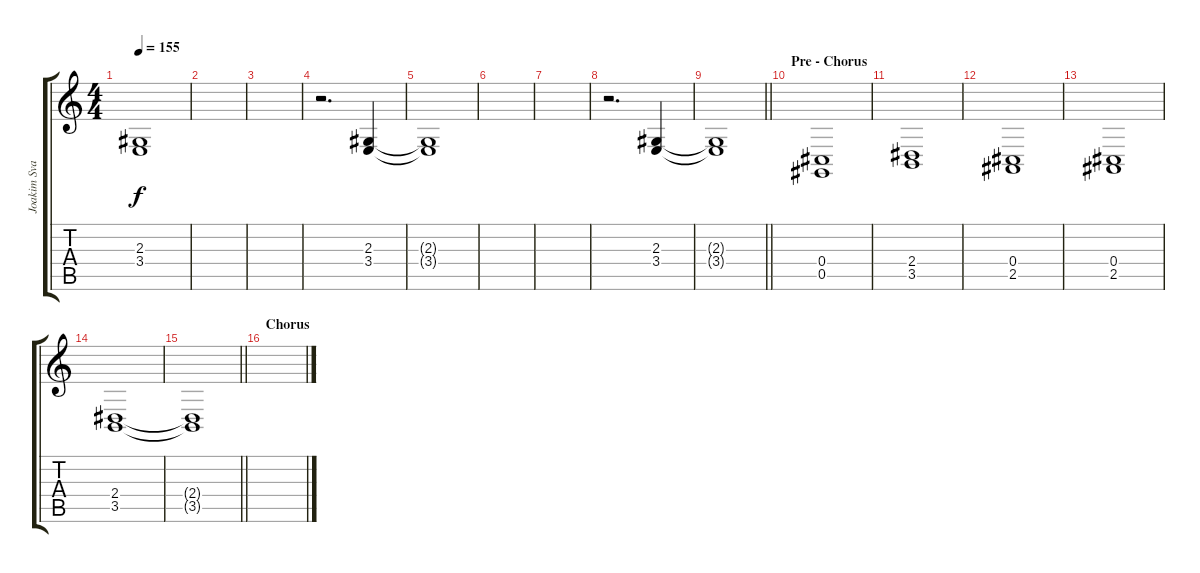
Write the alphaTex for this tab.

\track ("Joakim Svalberg" "Joakim Sva") {instrument choiraahs}
\staff {score tabs}
\tuning (Eb4 Bb3 Gb3 Db3 Ab2 Eb2) {hide}
\ts (4 4)
\tempo 155
\clef g2
\ks c
(2.3{t} 3.4{t}).1{dy f} |
|
|
r.2{d} (2.3 3.4).4 |
(2.3{t} 3.4{t}).1 |
|
|
r.2{d} (2.3 3.4).4 |
\barLineRight lightlight
(2.3{t} 3.4{t}).1 |
\section ("" "Pre - Chorus")
(0.4 0.5).1 |
(2.4 3.5).1 |
(0.4 2.5).1 |
(0.4 2.5).1 |
(2.4 3.5).1 |
\barLineRight lightlight
(2.4{t} 3.5{t}).1 |
\section ("" "Chorus")
